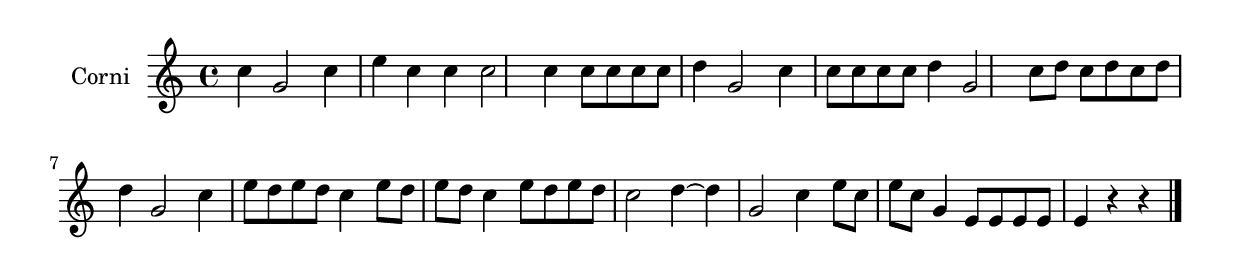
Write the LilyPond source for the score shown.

\new Staff  {
	\set Staff.instrumentName="Corni"
	\set Staff.midiInstrument="french horn"
	\transposition d
	\key c \major
	\clef treble
	\relative c'' {
		c4 g2 |
		c4 e c |
		c c2 |
		c4 c8 c c c |
		d4 g,2 |
		c4 c8 c c c |
		d4 g,2 |
		c8 d c d c d |
		d4 g,2 |
		c4 e8 d e d |
		c4 e8 d e d |
		c4 e8 d e d |
		c2 d4~ |
		d g,2 |
		c4 e8 c e c |
		g4 e8 e e e |
		e4 r r |
	\bar "|."
	}

}
